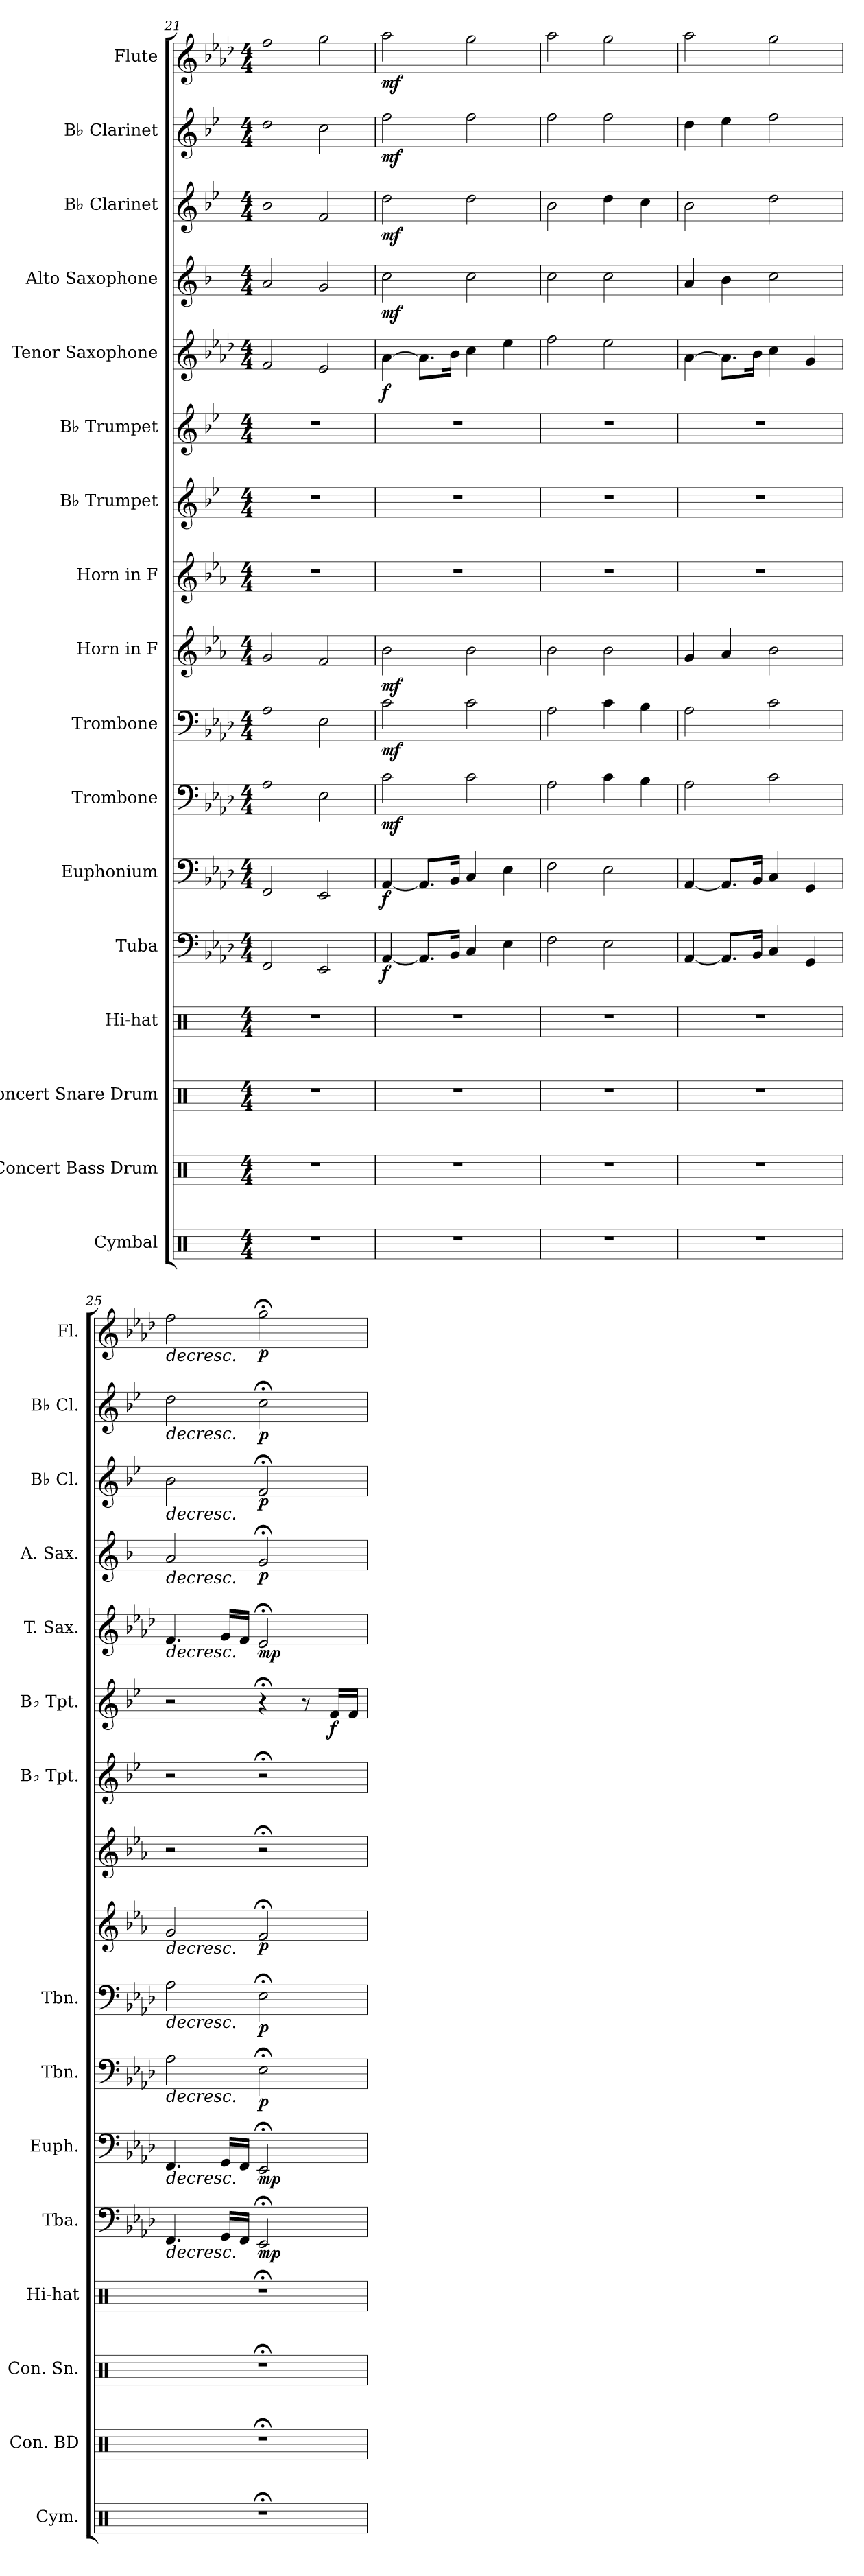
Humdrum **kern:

**kern	**kern	**kern	**kern	**kern	**dynam	**kern	**dynam	**kern	**dynam	**kern	**dynam	**kern	**dynam	**kern	**kern	**kern	**dynam	**kern	**dynam	**kern	**dynam	**kern	**dynam	**kern	**dynam	**kern	**dynam
*part17	*part16	*part15	*part14	*part13	*part13	*part12	*part12	*part11	*part11	*part10	*part10	*part9	*part9	*part8	*part7	*part6	*part6	*part5	*part5	*part4	*part4	*part3	*part3	*part2	*part2	*part1	*part1
*staff17	*staff16	*staff15	*staff14	*staff13	*staff13	*staff12	*staff12	*staff11	*staff11	*staff10	*staff10	*staff9	*staff9	*staff8	*staff7	*staff6	*staff6	*staff5	*staff5	*staff4	*staff4	*staff3	*staff3	*staff2	*staff2	*staff1	*staff1
*I"Cymbal	*I"Concert Bass Drum	*I"Concert Snare Drum	*I"Hi-hat	*I"Tuba	*	*I"Euphonium	*	*I"Trombone	*	*I"Trombone	*	*I"Horn in F	*	*I"Horn in F	*I"B♭ Trumpet	*I"B♭ Trumpet	*	*I"Tenor Saxophone	*	*I"Alto Saxophone	*	*I"B♭ Clarinet	*	*I"B♭ Clarinet	*	*I"Flute	*
*I'Cym.	*I'Con. BD	*I'Con. Sn.	*I'Hi-hat	*I'Tba.	*	*I'Euph.	*	*I'Tbn.	*	*I'Tbn.	*	*	*	*	*I'B♭ Tpt.	*I'B♭ Tpt.	*	*I'T. Sax.	*	*I'A. Sax.	*	*I'B♭ Cl.	*	*I'B♭ Cl.	*	*I'Fl.	*
*clefX	*clefX	*clefX	*clefX	*clefF4	*	*clefF4	*	*clefF4	*	*clefF4	*	*clefG2	*	*clefG2	*clefG2	*clefG2	*	*clefG2	*	*clefG2	*	*clefG2	*	*clefG2	*	*clefG2	*
*	*	*	*	*	*	*	*	*	*	*	*	*ITrd4c7	*	*ITrd4c7	*ITrd1c2	*ITrd1c2	*	*ITrd8c14	*	*ITrd5c9	*	*ITrd1c2	*	*ITrd1c2	*	*	*
*k[]	*k[]	*k[]	*k[]	*k[b-e-a-d-]	*	*k[b-e-a-d-]	*	*k[b-e-a-d-]	*	*k[b-e-a-d-]	*	*k[b-e-a-d-]	*	*k[b-e-a-d-]	*k[b-e-a-d-]	*k[b-e-a-d-]	*	*k[b-e-a-d-]	*	*k[b-e-a-d-]	*	*k[b-e-a-d-]	*	*k[b-e-a-d-]	*	*k[b-e-a-d-]	*
*M4/4	*M4/4	*M4/4	*M4/4	*M4/4	*	*M4/4	*	*M4/4	*	*M4/4	*	*M4/4	*	*M4/4	*M4/4	*M4/4	*	*M4/4	*	*M4/4	*	*M4/4	*	*M4/4	*	*M4/4	*
=21	=21	=21	=21	=21	=21	=21	=21	=21	=21	=21	=21	=21	=21	=21	=21	=21	=21	=21	=21	=21	=21	=21	=21	=21	=21	=21	=21
1r	1r	1r	1r	2FF/	.	2FF/	.	2A-\	.	2A-\	.	2c/	.	1r	1r	1r	.	2F/	.	2c/	.	2a-\	.	2cc\	.	2ff\	.
.	.	.	.	2EE-/	.	2EE-/	.	2E-\	.	2E-\	.	2B-/	.	.	.	.	.	2E-/	.	2B-/	.	2e-/	.	2b-\	.	2gg\	.
=22	=22	=22	=22	=22	=22	=22	=22	=22	=22	=22	=22	=22	=22	=22	=22	=22	=22	=22	=22	=22	=22	=22	=22	=22	=22	=22	=22
!	!	!	!	!	!LO:DY:b	!	!LO:DY:b	!	!LO:DY:b	!	!LO:DY:b	!	!LO:DY:b	!	!	!	!	!	!LO:DY:b	!	!LO:DY:b	!	!LO:DY:b	!	!LO:DY:b	!	!LO:DY:b
1r	1r	1r	1r	[4AA-/	f	[4AA-/	f	2c\	mf	2c\	mf	2e-\	mf	1r	1r	1r	.	[4A-\	f	2e-\	mf	2cc\	mf	2ee-\	mf	2aa-\	mf
.	.	.	.	8.AA-/L]	.	8.AA-/L]	.	.	.	.	.	.	.	.	.	.	.	8.A-\L]	.	.	.	.	.	.	.	.	.
.	.	.	.	16BB-/Jk	.	16BB-/Jk	.	.	.	.	.	.	.	.	.	.	.	16B-\Jk	.	.	.	.	.	.	.	.	.
.	.	.	.	4C/	.	4C/	.	2c\	.	2c\	.	2e-\	.	.	.	.	.	4c\	.	2e-\	.	2cc\	.	2ee-\	.	2gg\	.
.	.	.	.	4E-\	.	4E-\	.	.	.	.	.	.	.	.	.	.	.	4e-\	.	.	.	.	.	.	.	.	.
=23	=23	=23	=23	=23	=23	=23	=23	=23	=23	=23	=23	=23	=23	=23	=23	=23	=23	=23	=23	=23	=23	=23	=23	=23	=23	=23	=23
1r	1r	1r	1r	2F\	.	2F\	.	2A-\	.	2A-\	.	2e-\	.	1r	1r	1r	.	2f\	.	2e-\	.	2a-\	.	2ee-\	.	2aa-\	.
.	.	.	.	2E-\	.	2E-\	.	4c\	.	4c\	.	2e-\	.	.	.	.	.	2e-\	.	2e-\	.	4cc\	.	2ee-\	.	2gg\	.
.	.	.	.	.	.	.	.	4B-\	.	4B-\	.	.	.	.	.	.	.	.	.	.	.	4b-\	.	.	.	.	.
!!LO:PB:g=z
=24	=24	=24	=24	=24	=24	=24	=24	=24	=24	=24	=24	=24	=24	=24	=24	=24	=24	=24	=24	=24	=24	=24	=24	=24	=24	=24	=24
1r	1r	1r	1r	[4AA-/	.	[4AA-/	.	2A-\	.	2A-\	.	4c/	.	1r	1r	1r	.	[4A-\	.	4c/	.	2a-\	.	4cc\	.	2aa-\	.
.	.	.	.	8.AA-/L]	.	8.AA-/L]	.	.	.	.	.	4d-/	.	.	.	.	.	8.A-\L]	.	4d-\	.	.	.	4dd-\	.	.	.
.	.	.	.	16BB-/Jk	.	16BB-/Jk	.	.	.	.	.	.	.	.	.	.	.	16B-\Jk	.	.	.	.	.	.	.	.	.
.	.	.	.	4C/	.	4C/	.	2c\	.	2c\	.	2e-\	.	.	.	.	.	4c\	.	2e-\	.	2cc\	.	2ee-\	.	2gg\	.
.	.	.	.	4GG/	.	4GG/	.	.	.	.	.	.	.	.	.	.	.	4G/	.	.	.	.	.	.	.	.	.
=25	=25	=25	=25	=25	=25	=25	=25	=25	=25	=25	=25	=25	=25	=25	=25	=25	=25	=25	=25	=25	=25	=25	=25	=25	=25	=25	=25
!	!	!	!	!	!LO:HP:b	!	!LO:HP:b	!	!LO:HP:b	!	!LO:HP:b	!	!LO:HP:b	!	!	!	!	!	!LO:HP:b	!	!LO:HP:b	!	!LO:HP:b	!	!LO:HP:b	!	!LO:HP:b
1r;<	1r;<	1r;<	1r;<	4.FF/	>	4.FF/	>	2A-\	>	2A-\	>	2c/	>	2r	2r	2r	.	4.F/	>	2c/	>	2a-\	>	2cc\	>	2ff\	>
.	.	.	.	16GG/LL	.	16GG/LL	.	.	.	.	.	.	.	.	.	.	.	16G/LL	.	.	.	.	.	.	.	.	.
.	.	.	.	16FF/JJ	.	16FF/JJ	.	.	.	.	.	.	.	.	.	.	.	16F/JJ	.	.	.	.	.	.	.	.	.
!	!	!	!	!	!LO:DY:b	!	!LO:DY:b	!	!LO:DY:b	!	!LO:DY:b	!	!LO:DY:b	!	!	!	!	!	!LO:DY:b	!	!LO:DY:b	!	!LO:DY:b	!	!LO:DY:b	!	!LO:DY:b
.	.	.	.	2EE-;</	mp	2EE-;</	mp	2E-;<\	p	2E-;<\	p	2B-;</	p	2r;<	2r;<	4r;<	.	2E-;</	mp	2B-;</	p	2e-;</	p	2b-;<\	p	2gg;<\	p
.	.	.	.	.	.	.	.	.	.	.	.	.	.	.	.	8r	.	.	.	.	.	.	.	.	.	.	.
!	!	!	!	!	!	!	!	!	!	!	!	!	!	!	!	!	!LO:DY:b	!	!	!	!	!	!	!	!	!	!
.	.	.	.	.	.	.	.	.	.	.	.	.	.	.	.	16e-/LL	f	.	.	.	.	.	.	.	.	.	.
.	.	.	.	.	.	.	.	.	.	.	.	.	.	.	.	16e-/JJ	.	.	.	.	.	.	.	.	.	.	.
.	.	.	.	.	]	.	]	.	]	.	]	.	]	.	.	.	.	.	]	.	]	.	]	.	]	.	]
=	=	=	=	=	=	=	=	=	=	=	=	=	=	=	=	=	=	=	=	=	=	=	=	=	=	=	=
*-	*-	*-	*-	*-	*-	*-	*-	*-	*-	*-	*-	*-	*-	*-	*-	*-	*-	*-	*-	*-	*-	*-	*-	*-	*-	*-	*-
